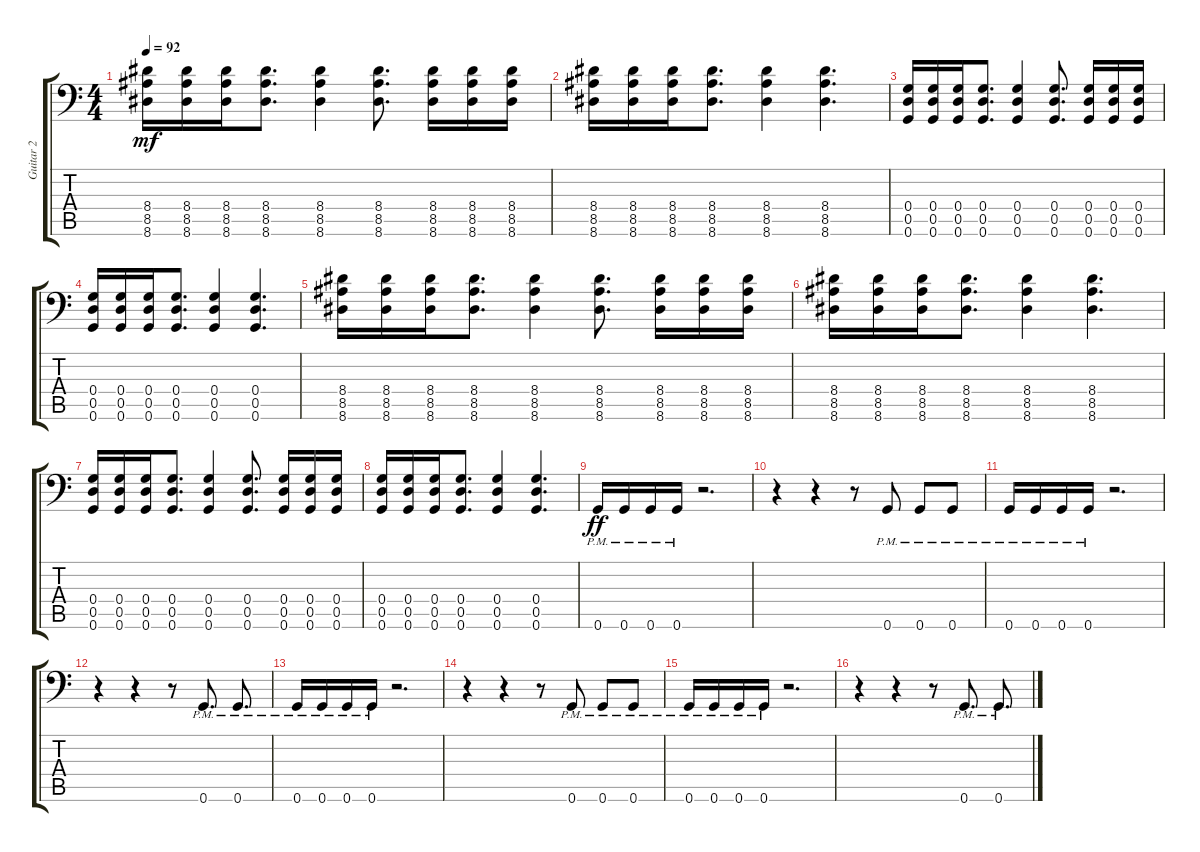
\track ("Guitar 2" "Guitar 2") {instrument distortionguitar}
\staff {score tabs}
\tuning (A3 E3 C3 G2 D2 G1) {hide}
\ts (4 4)
\tempo 92
\clef f4
\ks c
(8.4 8.5 8.6).16{dy mf} (8.4 8.5 8.6).16 (8.4 8.5 8.6).16 (8.4 8.5 8.6).8{d} (8.4 8.5 8.6).4 (8.4 8.5 8.6).8{d} (8.4 8.5 8.6).16 (8.4 8.5 8.6).16 (8.4 8.5 8.6).16 |
(8.4 8.5 8.6).16 (8.4 8.5 8.6).16 (8.4 8.5 8.6).16 (8.4 8.5 8.6).8{d} (8.4 8.5 8.6).4 (8.4 8.5 8.6).4{d} |
(0.4 0.5 0.6).16 (0.4 0.5 0.6).16 (0.4 0.5 0.6).16 (0.4 0.5 0.6).8{d} (0.4 0.5 0.6).4 (0.4 0.5 0.6).8{d} (0.4 0.5 0.6).16 (0.4 0.5 0.6).16 (0.4 0.5 0.6).16 |
(0.4 0.5 0.6).16 (0.4 0.5 0.6).16 (0.4 0.5 0.6).16 (0.4 0.5 0.6).8{d} (0.4 0.5 0.6).4 (0.4 0.5 0.6).4{d} |
(8.4 8.5 8.6).16 (8.4 8.5 8.6).16 (8.4 8.5 8.6).16 (8.4 8.5 8.6).8{d} (8.4 8.5 8.6).4 (8.4 8.5 8.6).8{d} (8.4 8.5 8.6).16 (8.4 8.5 8.6).16 (8.4 8.5 8.6).16 |
(8.4 8.5 8.6).16 (8.4 8.5 8.6).16 (8.4 8.5 8.6).16 (8.4 8.5 8.6).8{d} (8.4 8.5 8.6).4 (8.4 8.5 8.6).4{d} |
(0.4 0.5 0.6).16 (0.4 0.5 0.6).16 (0.4 0.5 0.6).16 (0.4 0.5 0.6).8{d} (0.4 0.5 0.6).4 (0.4 0.5 0.6).8{d} (0.4 0.5 0.6).16 (0.4 0.5 0.6).16 (0.4 0.5 0.6).16 |
(0.4 0.5 0.6).16 (0.4 0.5 0.6).16 (0.4 0.5 0.6).16 (0.4 0.5 0.6).8{d} (0.4 0.5 0.6).4 (0.4 0.5 0.6).4{d} |
0.6{pm}.16{dy ff} 0.6{pm}.16 0.6{pm}.16 0.6{pm}.16 r.2{d} |
r.4 r.4 r.8 0.6{pm}.8 0.6{pm}.8 0.6{pm}.8 |
0.6{pm}.16 0.6{pm}.16 0.6{pm}.16 0.6{pm}.16 r.2{d} |
r.4 r.4 r.8 0.6{pm}.8{d} 0.6{pm}.8{d} |
0.6{pm}.16 0.6{pm}.16 0.6{pm}.16 0.6{pm}.16 r.2{d} |
r.4 r.4 r.8 0.6{pm}.8 0.6{pm}.8 0.6{pm}.8 |
0.6{pm}.16 0.6{pm}.16 0.6{pm}.16 0.6{pm}.16 r.2{d} |
r.4 r.4 r.8 0.6{pm}.8{d} 0.6{pm}.8{d}
